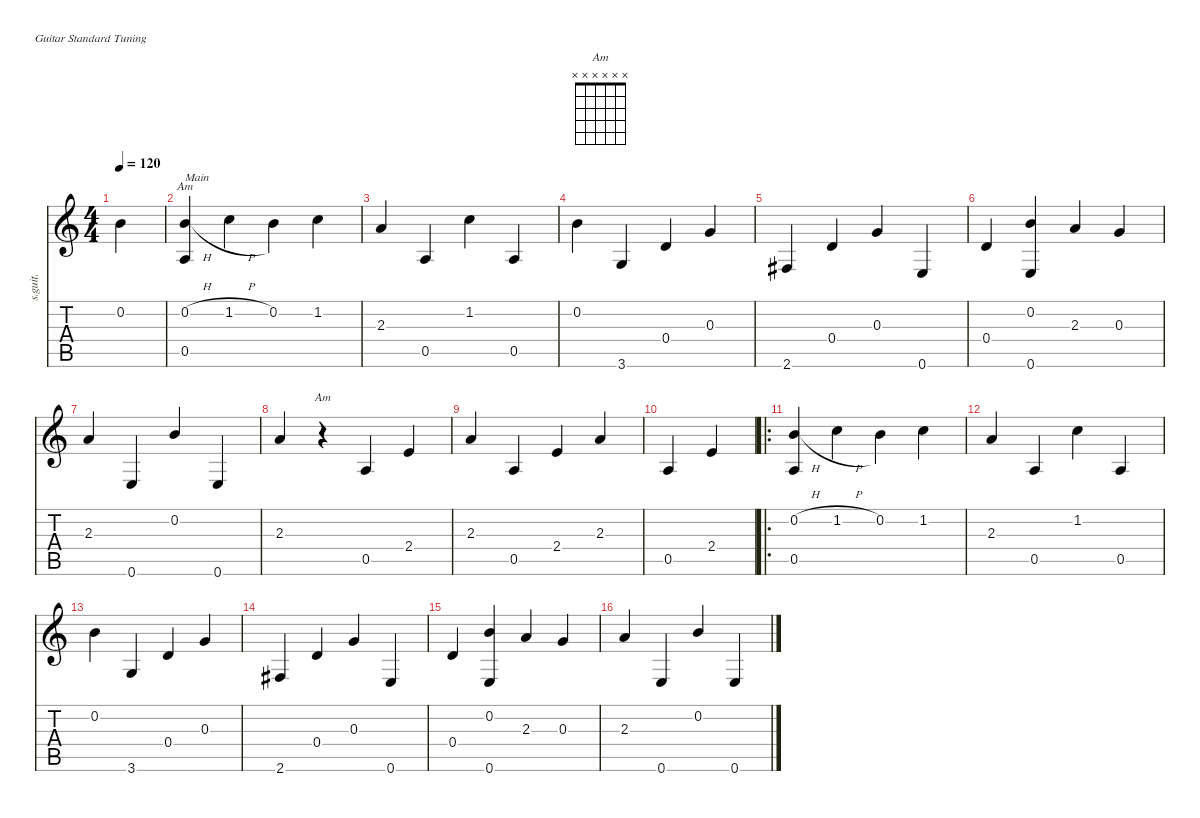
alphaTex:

\defaultSystemsLayout 4
\hideDynamics
\bracketExtendMode nobrackets
\otherSystemsTrackNameOrientation horizontal
\track ("Track 1" "s.guit.") {instrument acousticguitarsteel}
\staff {score tabs}
\tuning (E4 B3 G3 D3 A2 E2)
\chord ("Am" x x x x x x)
\ts (4 4)
\tempo 120
\clef g2
\ks c
0.2.4{dy mf beam Down} |
(0.5 0.2{h}).4{ch "Am" txt "Main" beam Up} 1.2{h}.4{beam Down} 0.2.4{beam Down} 1.2.4{beam Down} |
2.3.4{beam Up} 0.5.4{beam Up} 1.2.4{beam Down} 0.5.4{beam Up} |
0.2.4{beam Down} 3.6.4{beam Up} 0.4.4{beam Up} 0.3.4{beam Up} |
2.6{acc #}.4{beam Up} 0.4.4{beam Up} 0.3.4{beam Up} 0.6.4{beam Up} |
0.4.4{beam Up} (0.6 0.2).4{beam Up} 2.3.4{beam Up} 0.3.4{beam Up} |
2.3.4{beam Up} 0.6.4{beam Up} 0.2.4{beam Up} 0.6.4{beam Up} |
2.3.4{beam Up} r.4{ch "Am" beam Up} 0.5.4{beam Up} 2.4.4{beam Up} |
2.3.4{beam Up} 0.5.4{beam Up} 2.4.4{beam Up} 2.3.4{beam Up} |
0.5.4{beam Up} 2.4.4{beam Up} |
\ro
(0.5 0.2{h}).4{beam Up} 1.2{h}.4{beam Down} 0.2.4{beam Down} 1.2.4{beam Down} |
2.3.4{beam Up} 0.5.4{beam Up} 1.2.4{beam Down} 0.5.4{beam Up} |
0.2.4{beam Down} 3.6.4{beam Up} 0.4.4{beam Up} 0.3.4{beam Up} |
2.6{acc #}.4{beam Up} 0.4.4{beam Up} 0.3.4{beam Up} 0.6.4{beam Up} |
0.4.4{beam Up} (0.6 0.2).4{beam Up} 2.3.4{beam Up} 0.3.4{beam Up} |
2.3.4{beam Up} 0.6.4{beam Up} 0.2.4{beam Up} 0.6.4{beam Up}
